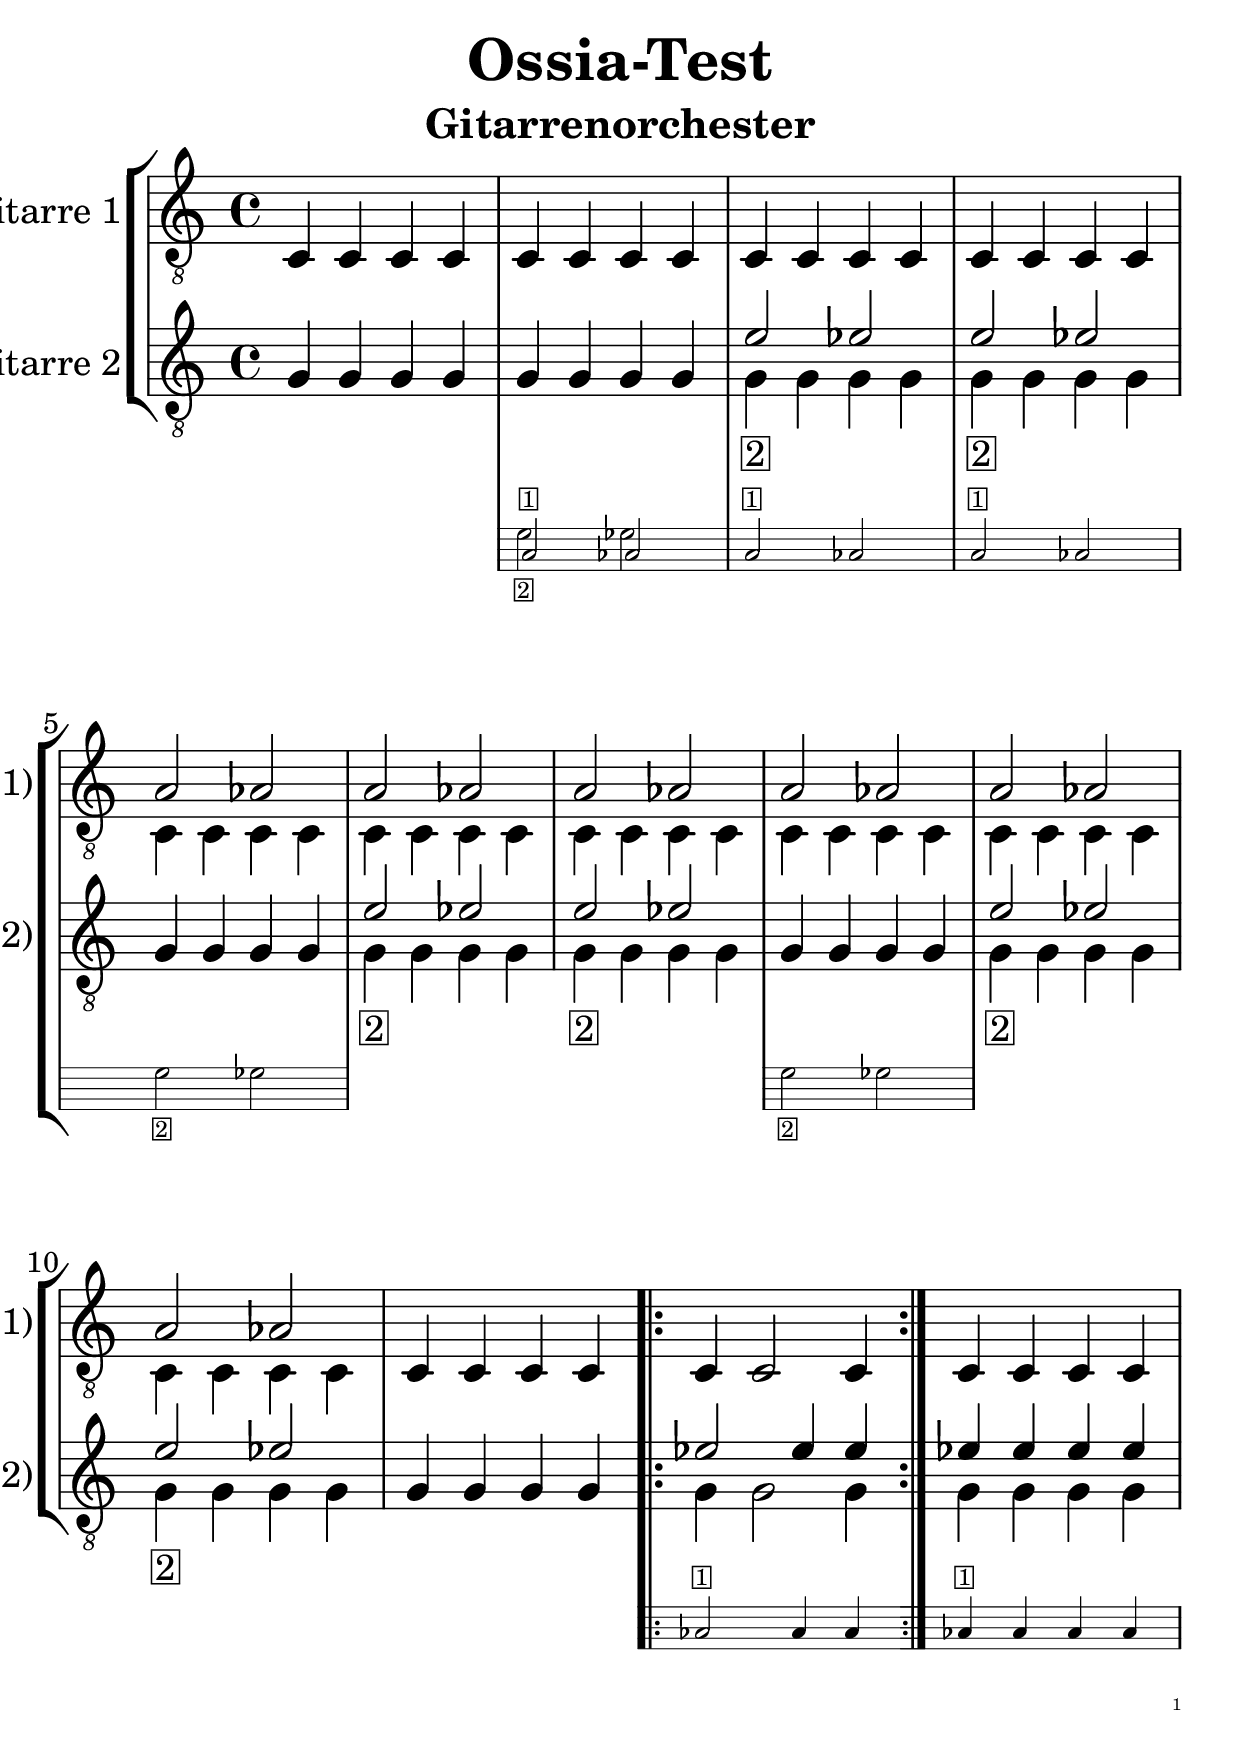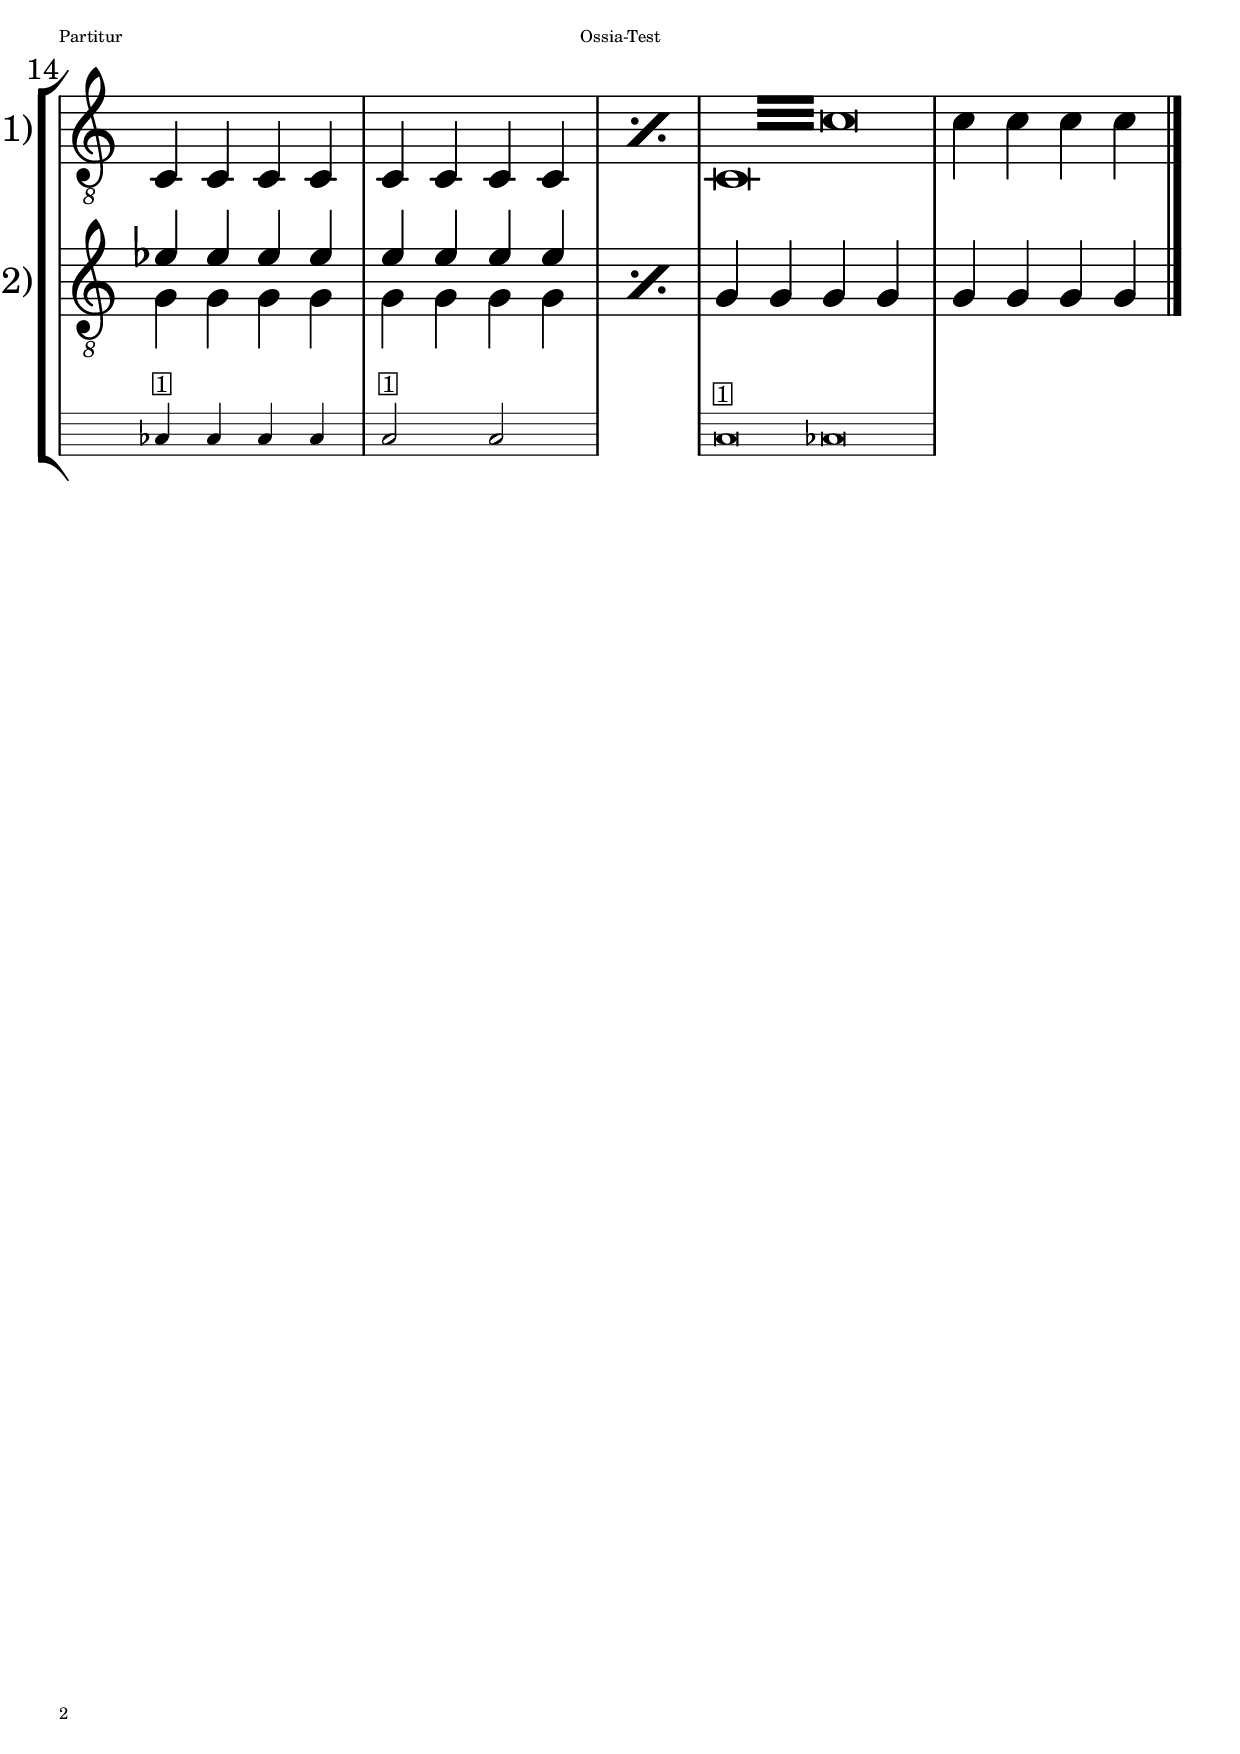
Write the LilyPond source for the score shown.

% © CC-BY-SA 4.0 Bjørn Bäuchle, see file LICENSE

%{
  Head definitions for GOMP lilypond files.
%}

\version "2.24.3"
\include "articulate.ly"

#(if (defined? 'HEAD_LY_ALREADY_INCLUDED)
  (ly:warning "head.ly has already been included, crossing fingers!")
)
#(define HEAD_LY_ALREADY_INCLUDED #t)

% make includes relative for this file (and set it to default at the end):
#(begin
  (define includes_are_relative (ly:get-option 'relative-includes))
  (ly:set-option 'relative-includes #t)
  (ly:debug (ly:command-line-code))
  (ly:debug (ly:command-line-options))
  (use-modules (guile-user))
  ; sets showAlle to true, except when disabled on command line.
  ; then, sets showPart, showEins etc to that value, except defined differently on command line.
  ; then, sets hasEins etc to false.
  ; Also reads gitver, lilyver and makeMidi from command line.

  (define gitver   (if (defined? 'gitver  ) gitver   ""))
  (define lilyver  (if (defined? 'lilyver ) lilyver  ""))
  (define makeMidi (if (defined? 'makeMidi) makeMidi #f))
  (define showAlle (if (defined? 'showAlle) showAlle #t))
  (define showPart (if (defined? 'showPart) showPart showAlle))
  (define showEins (if (defined? 'showEins) showEins showAlle)) (define hasEins #f)
  (define showZwei (if (defined? 'showZwei) showZwei showAlle)) (define hasZwei #f)
  (define showDrei (if (defined? 'showDrei) showDrei showAlle)) (define hasDrei #f)
  (define showVier (if (defined? 'showVier) showVier showAlle)) (define hasVier #f)
  (define showBass (if (defined? 'showBass) showBass showAlle)) (define hasBass #f)
  (define showRyth (if (defined? 'showRyth) showRyth showAlle)) (define hasRyth #f)
  (define showDrum (if (defined? 'showDrum) showDrum showAlle)) (define hasDrum #f)
  (define showOkta (if (defined? 'showOkta) showOkta showAlle)) (define hasOkta #f)
  (define showElec (if (defined? 'showElec) showElec showAlle)) (define hasElec #f)
  (define showQuer (if (defined? 'showQuer) showQuer showAlle)) (define hasQuer #f)
  (define showSaxo (if (defined? 'showSaxo) showSaxo showAlle)) (define hasSaxo #f)
  (define showSaxb (if (defined? 'showSaxb) showSaxb showAlle)) (define hasSaxb #f)
  (define showMast (if (defined? 'showMast) showMast showAlle)) (define hasMast #f)
  (if (defined? 'mypapersize) (set-default-paper-size mypapersize))

  (ly:debug (string-append "git version: " gitver))
  (ly:debug (string-append "lily version: " lilyver))
  (ly:debug (if makeMidi "makeMidi" "make no Midi"))
  (ly:debug (if showAlle "showAlle" "show no Alle"))
  (ly:debug (if showPart "showPart" "show no Part"))
  (ly:debug (if showEins "showEins" "show no Eins"))
  (ly:debug (if showZwei "showZwei" "show no Zwei"))
  (ly:debug (if showDrei "showDrei" "show no Drei"))
  (ly:debug (if showVier "showVier" "show no Vier"))
  (ly:debug (if showRyth "showRyth" "show no Ryth"))
  (ly:debug (if showBass "showBass" "show no Bass"))
  (ly:debug (if showDrum "showDrum" "show no Drum"))
  (ly:debug (if showOkta "showOkta" "show no Okta"))
  (ly:debug (if showElec "showElec" "show no Elec"))
  (ly:debug (if showQuer "showQuer" "show no Quer"))
  (ly:debug (if showSaxo "showSaxo" "show no Saxo"))
  (ly:debug (if showSaxb "showSaxb" "show no Saxb"))
  (ly:debug (if showMast "showMast" "show no Mast"))

  ; Wir definieren für alle Instrumente eine *S*timme. Diese Variablen werden in stimmen.ly in Scores gepackt.
  (define gitDiviS #{#})
  (define gitEinsS #{#})
  (define gitZweiS #{#})
  (define gitDreiS #{#})
  (define gitVierS #{#})
  (define gitBassS #{#})
  (define gitOktaS #{#})
  (define gitElecS #{#})
  (define gitRythS #{#})
  (define querFltS #{#})
  (define saxAltAS #{#})
  (define saxAltBS #{#})
  (define percussS #{#})
  (define masterRS #{#})
  (define masterLS #{#})

  (define layout_variable #{#})
  (ly:set-option 'relative-includes includes_are_relative)
)

%{
  Provides \namedSpan "text" ly:music which sets a sequence of music
  into some kind of spanners which have a given name.

  PROBLEM: Currently, this works with Staff.ottavation, but that means
  it is neither nestable nor does it go together with, well, ottavation.
%}

#(if (defined? 'SPANS_LY_ALREADY_INCLUDED)
 (ly:warning "spans.ly has already been included, crossing fingers!")
)
#(define SPANS_LY_ALREADY_INCLUDED #t)

namedSpan = #(define-music-function
  (parser location name musix)
  (string? ly:music?)
  #{
    \ottava #0
    \set Staff.ottavation = #name
    #musix
    \ottava #0
  #}
)

% © CC-BY-SA 4.0 Bjørn Bäuchle, see file LICENSE

%{
  Provides
    \divisi yield voiceIndex normal additional
    \unMarkedDivisi yield normal additional
    \diviMark voiceIndex music
%}

#(if (defined? 'DIVISI_LY_ALREADY_INCLUDED)
 (ly:warning "divisi.ly has already been included, crossing fingers!")
)
#(define DIVISI_LY_ALREADY_INCLUDED #t)

$(if (not (defined? 'SPANS_LY_ALREADY_INCLUDED))
  (ly:error "spans.ly must be included before divisi.ly")
)

% Starts a divisi section. If we don't need to $yield to another voice,
% the second voice is out into the diviGit Staff, and if there is more
% than one voice in total "(> alls 1)", there will be a diviMark with
% the given voiceIndex on it.
%TODO: This always writes the upper voice into diviGit; I'd like to
% configure that (but that makes the interface even longer)
% voiceIndex is used for \diviMark; if negative then no mark is shown.
% MIDI output will never end in diviGit.
divisi = #(define-music-function
  (yield voiceIndex normal additional)
  (boolean? number? ly:music? ly:music?)
  (if (or yield makeMidi)
    (namedSpan "divisi" ; we'll assume that this is always for a normal guitar, thus no middleCPos given.
      (make-simultaneous-music (list
        additional
        (make-music 'VoiceSeparator)
        normal
      ))
    )
    (make-simultaneous-music (list
      normal
      (make-music 'ContextSpeccedMusic
        'property-operations '()
        'context-id "diviGit"
        'context-type 'Staff
        'element (make-sequential-music (list
          (make-music 'StaffSpanEvent 'span-direction -1)
          (if (and (>= voiceIndex 0) (> alls 1))
            (diviMark voiceIndex additional)
            additional
          )
          (make-music 'StaffSpanEvent 'span-direction 1)
        ))
      )
    ))
  )
)

% like divisi, but never write a diviMark.
unMarkedDivisi = #(define-music-function
  (yield normal additional)
  (boolean? ly:music? ly:music?)
  (divisi yield -1 normal additional)
)

#(define (first-mark textscriptevent music)
  (let ((musicType (ly:music-property music 'name))
        (elementList (ly:music-property music 'elements))
        (elementItem (ly:music-property music 'element))
       )
    ; we set the appropriate property of music and then output music at the
    ; end.
    (ly:debug "<first-mark ~a>" musicType)
    ; chords: add TextScriptEvent into 'elements
    (if (eq? musicType 'EventChord)
      (ly:music-set-property! music 'elements
        (cons textscriptevent elementList)
      )
    ; anything that has an 'element. This must be checked before 'elements,
    ; because \repeat has its body as 'element, but its alternatives as
    ; 'elements. We don't want to mark the latter ones.
    (if (not (null? elementItem))
      ; e.g. RelativeOctaveMusic, Repeats
      (ly:music-set-property! music 'element
        (first-mark textscriptevent elementItem)
      )
    ; anything that's not EventChord, doesn't have 'element, but has 'elements.
    ; this is e.g. SequentialMusic.
    (if (not (null? elementList))
      (ly:music-set-property! music 'elements
        (cons
          (first-mark textscriptevent (car elementList))
          (cdr elementList)
        )
      )
    ; all others: this will be NoteEvent, RestEvent, MultiMeasureRestMusic.
    ; simply add the TextScriptEvent
    (ly:music-set-property! music 'articulations
      ; this will be NoteEvent, RestEvent, MultiMeasureRestMusic etc.
      (cons textscriptevent (ly:music-property music 'articulations))
    )))) ; end ifs
    music
  )
)

% adds a mark to the first note or chord in the given music object.
% (prepares the text mark and calls first-mark with it)
#(define (firstMark markDir markText music)
  (first-mark
    (make-music
      'TextScriptEvent
      'direction markDir
      'text markText)
    music
  )
)

% Adds a voice mark to the first note-like item in the given music.
% we accept voiceIndex 0 through 5, with all else giving a filled
% triangle.
diviMark = #(define-music-function
  (voiceIndex note)
  (number? ly:music?)
  (begin
    (if (eq? voiceIndex 0) (firstMark +1 (markup #:triangle #f) note)
    (if (eq? voiceIndex 1) (firstMark +1 (markup #:box    "1") note)
    (if (eq? voiceIndex 2) (firstMark -1 (markup #:box    "2") note)
    (if (eq? voiceIndex 3) (firstMark +1 (markup #:circle "3") note)
    (if (eq? voiceIndex 4) (firstMark -1 (markup #:circle "4") note)
    (if (eq? voiceIndex 5) (firstMark -1 (markup #:scale '(1 . -1) #:triangle #f) note)
                           (firstMark -1 (markup #:triangle #t) note)
    ))))))
  )
)


% © CC-BY-SA 4.0 Bjørn Bäuchle, see file LICENSE

%{
  Provides
    \solo N? music
%}

#(if (defined? 'SOLO_LY_ALREADY_INCLUDED)
 (ly:warning "solo.ly has already been included, crossing fingers!")
)
#(define SOLO_LY_ALREADY_INCLUDED #t)

$(if (not (defined? 'SPANS_LY_ALREADY_INCLUDED))
  (ly:error "spans.ly must be included before solo.ly")
)

solo = #(define-music-function
  (middleCPos musix)
  ((number? 1) ly:music?)
  (namedSpan "Solo" middleCPos musix)
)

% © CC-BY-SA 4.0 Bjørn Bäuchle, see file LICENSE

%{
  Provides
    \bassAchtva (as markup)
    \bassAchtvaExplain (also markup)
    \bassTacet music
%}

#(if (defined? 'BASS_IN_GUITAR_LY_ALREADY_INCLUDED)
 (ly:warning "bass_in_guitar.ly has already been included, crossing fingers!")
)
#(define BASS_IN_GUITAR_LY_ALREADY_INCLUDED #t)

$(if (not (defined? 'SPANS_LY_ALREADY_INCLUDED))
  (ly:error "spans.ly must be included before bass_in_guitar.ly")
)

bassAchtva = \markup { \musicglyph #"pedal.*" }
#(define-markup-command
  (bassAchtvaExplain layout props maybe)
  (boolean?)
  (if maybe
  (interpret-markup layout props #{
    \markup { \musicglyph #"pedal.*": Bassgitarre 1 Oktave höher }
  #})
  (interpret-markup layout props #{ "" #})
  )
)

bassTacet = #(define-music-function
  (parser location musix)
  (ly:music?)
  #{ \namedSpan "Bass tacet" #musix #}
)


\include "percussion_helpers.ly"
% © CC-BY-SA 4.0 Bjørn Bäuchle, see file LICENSE

%{
  Provides
    \straight N? music
%}

#(if (defined? 'STRAIGHT_LY_ALREADY_INCLUDED)
 (ly:warning "straight.ly has already been included, crossing fingers!")
)
#(define STRAIGHT_LY_ALREADY_INCLUDED #t)

$(if (not (defined? 'SPANS_LY_ALREADY_INCLUDED))
  (ly:error "spans.ly must be included before straight.ly")
)

straight = #(define-music-function
  (middleCPos musix)
  ((number? 1) ly:music?)
  (namedSpan "Straight" middleCPos musix)
)


hasEins = ##t
hasZwei = ##t
% © CC-BY-SA 4.0 Bjørn Bäuchle, see file LICENSE

#(begin
  (define (count-if lst)
    (if (null? lst) 0 (+ (if (car lst) 1 0) (count-if (cdr lst))))
  )
  (define gits (count-if (list hasEins hasZwei hasDrei hasVier hasRyth)))
  (define oths (count-if (list hasBass hasDrum hasOkta hasElec hasQuer hasSaxo hasSaxb hasMast)))
  (define alls (count-if (list
    (and showEins hasEins)
    (and showZwei hasZwei)
    (and showDrei hasDrei)
    (and showVier hasVier)
    (and showBass hasBass)
    (and showRyth hasRyth)
    (and showDrum hasDrum)
    (and showOkta hasOkta)
    (and showElec hasElec)
    (and showQuer hasQuer)
    (and showSaxo hasSaxo)
    (and showSaxb hasSaxb)
    (and showMast hasMast)
  )))
  (define showEins (if hasEins showEins #f))
  (define showZwei (if hasZwei showZwei #f))
  (define showDrei (if hasDrei showDrei #f))
  (define showVier (if hasVier showVier #f))
  (define showBass (if hasBass showBass #f))
  (define showRyth (if hasRyth showRyth #f))
  (define showDrum (if hasDrum showDrum #f))
  (define showOkta (if hasOkta showOkta #f))
  (define showElec (if hasElec showElec #f))
  (define showQuer (if hasQuer showQuer #f))
  (define showSaxo (if hasSaxo showSaxo #f))
  (define showSaxb (if hasSaxb showSaxb #f))
  (define showMast (if hasMast showMast #f))

  (ly:debug (string-append "Alls: " (number->string alls)))
  (ly:debug (string-append "Gits: " (number->string gits)))
  (ly:debug (string-append "Oths: " (number->string oths)))
  (ly:debug (string-append (if hasEins "hasEins;     " "has no Eins; ") (if showEins "showEins" "show no Eins")))
  (ly:debug (string-append (if hasZwei "hasZwei;     " "has no Zwei; ") (if showZwei "showZwei" "show no Zwei")))
  (ly:debug (string-append (if hasDrei "hasDrei;     " "has no Drei; ") (if showDrei "showDrei" "show no Drei")))
  (ly:debug (string-append (if hasVier "hasVier;     " "has no Vier; ") (if showVier "showVier" "show no Vier")))
  (ly:debug (string-append (if hasBass "hasBass;     " "has no Bass; ") (if showBass "showBass" "show no Bass")))
  (ly:debug (string-append (if hasRyth "hasRyth;     " "has no Ryth; ") (if showRyth "showRyth" "show no Ryth")))
  (ly:debug (string-append (if hasDrum "hasDrum;     " "has no Drum; ") (if showDrum "showDrum" "show no Drum")))
  (ly:debug (string-append (if hasOkta "hasOkta;     " "has no Okta; ") (if showOkta "showOkta" "show no Okta")))
  (ly:debug (string-append (if hasElec "hasElec;     " "has no Elec; ") (if showElec "showElec" "show no Elec")))
  (ly:debug (string-append (if hasQuer "hasQuer;     " "has no Quer; ") (if showQuer "showQuer" "show no Quer")))
  (ly:debug (string-append (if hasSaxo "hasSaxo;     " "has no Saxo; ") (if showSaxo "showSaxo" "show no Saxo")))
  (ly:debug (string-append (if hasSaxb "hasSaxb;     " "has no Saxb; ") (if showSaxb "showSaxb" "show no Saxb")))
  (ly:debug (string-append (if hasMast "hasMast;     " "has no Mast; ") (if showMast "showMast" "show no Mast")))

  (define (append-if old doit suffix) (if doit (string-append old suffix) old))
  (define instruments "Gitarrenorchester")
  ; if mehr, then whatever comes next is at least the second word and needs a comma before it.
  (define mehr #f)
  (define instruments (append-if instruments (> oths 0) " mit ")) ; no comma at beginning...
  (define instruments (append-if instruments hasBass    "Bass"))
  (define mehr (or hasBass mehr))
  (define instruments (append-if instruments (and hasDrum mehr) ", "))
  (define instruments (append-if instruments hasDrum "Percussion"))
  (define mehr (or hasDrum mehr))
  (define instruments (append-if instruments (and hasOkta mehr) ", "))
  (define instruments (append-if instruments hasOkta "Oktavgitarren"))
  (define mehr (or hasOkta mehr))
  (define instruments (append-if instruments (and hasElec mehr) ", "))
  (define instruments (append-if instruments hasElec "E-Gitarre"))
  (define mehr (or hasElec mehr))
  (define instruments (append-if instruments (and hasQuer mehr) ", "))
  (define instruments (append-if instruments hasQuer "Querflöte"))
  (define mehr (or hasQuer mehr))
  (define someSax (or hasSaxo hasSaxb))
  (define instruments (append-if instruments (and someSax mehr) ", "))
  (define instruments (append-if instruments someSax "Saxophon"))
  (define instruments (append-if instruments (and hasSaxo hasSaxb) "e")) ; plural for multiple Sax
  (define mehr (or someSax mehr))
  (define instruments (append-if instruments (and hasMast mehr) ", "))
  (define instruments (append-if instruments      hasMast       "Klavier"))
  (define instruments (append-if instruments (> (+ oths gits) alls) " (Auszug)"))
  (ly:message (string-append "Instruments: " instruments))

  (define is-part (and showPart (= (+ oths gits) alls)))
  (define auszug (if is-part "Partitur" ""))
  (define auszug (append-if auszug (and (not is-part) showEins) "Git. 1 "))
  (define auszug (append-if auszug (and (not is-part) showZwei) "Git. 2 "))
  (define auszug (append-if auszug (and (not is-part) showDrei) "Git. 3 "))
  (define auszug (append-if auszug (and (not is-part) showVier) "Git. 4 "))
  (define auszug (append-if auszug (and (not is-part) showBass) "Bass "))
  (define auszug (append-if auszug (and (not is-part) showRyth) "Rythm "))
  (define auszug (append-if auszug (and (not is-part) showDrum) "Percussion "))
  (define auszug (append-if auszug (and (not is-part) showOkta) "Oktavgitarre "))
  (define auszug (append-if auszug (and (not is-part) showElec) "E-Gitarre "))
  (define auszug (append-if auszug (and (not is-part) showQuer) "Querflöte "))
  (define auszug (append-if auszug (and (not is-part) showSaxo) "Saxophon "))
  (define auszug (append-if auszug (and (not is-part) showSaxb) "Saxophon Ⅱ "))
  (define auszug (append-if auszug (and (not is-part) showMast) "Klavier "))

  (define suffix "")
  (define suffix (append-if suffix makeMidi "_midi"))
  (define suffix (append-if suffix (and showPart (< (+ oths gits) alls)) "_p"))
  (define suffix (append-if suffix (and (not showAlle) showEins) "_1"))
  (define suffix (append-if suffix (and (not showAlle) showZwei) "_2"))
  (define suffix (append-if suffix (and (not showAlle) showDrei) "_3"))
  (define suffix (append-if suffix (and (not showAlle) showVier) "_4"))
  (define suffix (append-if suffix (and (not showAlle) showBass) "_b"))
  (define suffix (append-if suffix (and (not showAlle) showRyth) "_r"))
  (define suffix (append-if suffix (and (not showAlle) showDrum) "_d"))
  (define suffix (append-if suffix (and (not showAlle) showOkta) "_o"))
  (define suffix (append-if suffix (and (not showAlle) showElec) "_e"))
  (define suffix (append-if suffix (and (not showAlle) showQuer) "_q"))
  (define suffix (append-if suffix (and (not showAlle) showSaxo) "_s"))
  (define suffix (append-if suffix (and (not showAlle) showSaxb) "_sb"))
  (define suffix (append-if suffix (and (not showAlle) showMast) "_master"))
  (define suffix (if (> (string-length suffix) 0) (substring suffix 1) suffix))
)

#(set-global-staff-size 32)

melodie = { c4 c c c }
global = {}
gitEinsS = \relative c {
  \melodie
  \divisi ##f       #1 { c4 c c c } \relative c' { a2 as }
  \divisi ##f       #1 { c4 c c c } \relative c' { a2 as }
  \divisi ##f       #1 { c4 c c c } \relative c' { a2 as }
  \divisi ##t       #1 { c4 c c c } \relative c' { a2 as }
  \divisi ##t       #1 { c4 c c c } \relative c' { a2 as }
  \divisi ##t       #1 { c4 c c c } \relative c' { a2 as }
  \divisi #showZwei #1 { c4 c c c } \relative c' { a2 as }
  \divisi #showZwei #1 { c4 c c c } \relative c' { a2 as }
  \divisi #showZwei #1 { c4 c c c } \relative c' { a2 as }
  \melodie
  \repeat volta 2 { \divisi ##f #1 { c4 c2 c4 } \relative c' { as2 as4 as } }
  \repeat unfold 2 { \divisi ##f #1 { c4 c c c } \relative c' { as4 as as as } }
  \repeat percent 2 { \divisi ##f #1 { c4 c c c } \relative c' { a2 a } }
  \repeat tremolo 16 { \divisi ##f #1 { c32 c' } \relative c' { a32 as } }
  \melodie
  \bar "|."
}
melodieZ = { g4 g g g }
gitZweiS = \relative c' {
  \melodieZ
  \unMarkedDivisi ##f       { g4 g g g } \diviMark #2 \relative c' { e2 es }
  \unMarkedDivisi ##t       { g4 g g g } \diviMark #2 \relative c' { e2 es }
  \unMarkedDivisi #showEins { g4 g g g } \diviMark #2 \relative c' { e2 es }
  \unMarkedDivisi ##f       { g4 g g g } \diviMark #2 \relative c' { e2 es }
  \unMarkedDivisi ##t       { g4 g g g } \diviMark #2 \relative c' { e2 es }
  \unMarkedDivisi #showEins { g4 g g g } \diviMark #2 \relative c' { e2 es }
  \unMarkedDivisi ##f       { g4 g g g } \diviMark #2 \relative c' { e2 es }
  \unMarkedDivisi ##t       { g4 g g g } \diviMark #2 \relative c' { e2 es }
  \unMarkedDivisi #showEins { g4 g g g } \diviMark #2 \relative c' { e2 es }
  \melodieZ
  \repeat volta 2 { \divisi #showEins #1 { g4 g2 g4 } \relative c' { es2 es4 es } }
  \repeat unfold 2 { \divisi #showEins #1 { g4 g g g } \relative c' { es4 es es es } }
  \repeat percent 2 { \divisi #showEins #1 { g4 g g g } \relative c' { e4 e e e } }
  \melodieZ
  \melodieZ
  \bar "|."
}
gitDiviS = { s1*18 }

% © CC-BY-SA 4.0 Bjørn Bäuchle, see file LICENSE

%{
   Diese Datei macht aus ausgewählten Stimmen-Variablen (...S)
   Musiksystem-Variablen (...M)
%}

% © CC-BY-SA 4.0 Bjørn Bäuchle, see file LICENSE

%{
    baseNoteChord copies music and changes all chords (in the copy) to
    only the first note.
%}

\version "2.24.3"

#(if (defined? 'CHORDS_LY_ALREADY_INCLUDED)
  (ly:warning "chords.ly has already been included, crossing fingers!")
)
#(define CHORDS_LY_ALREADY_INCLUDED #t)

#(define (getFirstNoteFromChord chord-elements)
  (if (null? chord-elements)
    ; if the argument is empty, return an empty list.
    (list)
    ; if the argument is not empty:
    (if (eq? (ly:music-property (car chord-elements) 'name) 'NoteEvent)
      ; if the first item is a NoteEvent, return that
      (car chord-elements)
      ; if the first item is something else, recurse from the next element.
      (getFirstNoteFromChord (cdr chord-elements))
    ) ; end if is-NoteEvent
  ) ; end if is-null
) % getFirstNoteFromChord

#(define (getArticulationsFromChord chord-elements)
  (if (null? chord-elements)
    ; argument is empty? return empty list.
    (list)
    (if (eq? (ly:music-property (car chord-elements) 'name) 'NoteEvent)
      ; if NoteEvent: try next chord-elements element.
      (getArticulationsFromChord (cdr chord-elements))
      ; else (not NoteEvent): prepend this to the articulations from the rest
      ; of the list.
      (cond (car chord-elements) (getArticulationsFromChord (cdr chord-elements)))
    ) ; end if is-NoteEvent
  ) ; end if is-null
) % getArticulationsFromChord

#(define (stripChord chord)
  (let ((firstnote (getFirstNoteFromChord (ly:music-property chord 'elements))))
    (let ((articulation (getArticulationsFromChord (ly:music-property chord 'elements))))
      (if (not (null? articulation))
        ; if there is some articulation in the chord, set firstnote's articulations
        ; to that.
        (ly:music-set-property! firstnote 'articulations articulation)
      ) ; endif articulation is present
    ) ; let articulation
    ; firstnote has been extracted, its articulations set - now return that.
    firstnote
  ) ; let firstnote
) % stripChord

#(define (bnc music)
  (let ((musicType (ly:music-property music 'name)))
    (ly:debug "<bnc ~a>" musicType)
    (if (eq? musicType 'EventChord)
      ; chords are what really interest us, they need to be stripped.
      (stripChord music)
    (begin ; else: not EventChord - strip any chords nested underneath, but
           ; else, copy.
      (if (not (null? (ly:music-property music 'elements)))
        ; if there are elements, transform them all:
        (ly:music-set-property! music 'elements
          (map (lambda (x) (bnc x)) (ly:music-property music 'elements))
        )
        (ly:debug "Input ~a has no 'elements!" musicType)
      )
      (if (not (null? (ly:music-property music 'element)))
        ; if there is element, transform it:
        (ly:music-set-property! music 'element
          (bnc (ly:music-property music 'element))
        )
        (ly:debug "Input ~a has no 'element!" musicType)
      )
      ; in the end, output the possibly-changed sequence.
      music
      ) ; end else clause
    ) ; end if
  ) ; let musicType
) % bnc

baseNoteChord = #(define-music-function
  (parser location chordseq)
  (ly:music?)
  ; call bnc with a copy of chordseq, so that chordseq isn't changed.
  (bnc (ly:music-deep-copy chordseq))
) % baseNoteChord



#(define equivalent_length
  (if hasEins
    (ly:music-length gitEinsS)
  (if hasZwei
    (ly:music-length gitZweiS)
  (if hasDrei
    (ly:music-length gitDreiS)
  (if hasVier
    (ly:music-length gitVierS)
  (if hasMast
    (ly:music-length gitMastS)
    ; if we have neither of the above: what the f? But we'll probably not need
    ; gitDiviS then, either.
    (ly:music-length (make-sequential-music '()))
  )))))
)

#(define gitDiviS (make-music 'SkipEvent 'duration (make-duration-of-length equivalent_length)))

masterR = {
  \global
  \clef "G"
  \global
  \masterRS
}

masterL = {
  \global
  \clef "F"
  \global
  \masterLS
}

masterM = \new PianoStaff <<
  \set PianoStaff.instrumentName = "Master"
  \set PianoStaff.shortInstrumentName = "M"
  \new Staff = "masterRH" \masterR
  \new Staff = "masterLH" \masterL
>>

gitDiviM = { \new Staff = "diviGit" \with {
     \remove "Time_signature_engraver"
     \RemoveEmptyStaves
     \override VerticalAxisGroup.remove-first = ##t
     \hide Clef
     \clef "G_8"
     fontSize = #-4
     midiInstrument = #"acoustic guitar (nylon)"
     \override StaffSymbol.staff-space = #(magstep -4)
     \override StaffSymbol.thickness = #(magstep -4)
     \global
  } { \stopStaff \gitDiviS }
}

gitPercM = {
  \new DrumStaff = "percGit"  <<
    \global
    \new DrumVoice {
      \stopStaff
      \gitDiviS
    }
  >>
}

gitEinsM = \new Staff <<
  \new Voice {
    \set Staff.instrumentName = "Gitarre 1"
    \set Staff.shortInstrumentName = "(1)"
    \clef "G_8"
    \set Staff.midiInstrument = #"acoustic guitar (nylon)"
    \global
    \gitEinsS
  }
>>

gitZweiM = \new Staff <<
  \new Voice {
    \set Staff.instrumentName = "Gitarre 2"
    \set Staff.shortInstrumentName = "(2)"
    \clef "G_8"
    \set Staff.midiInstrument = #"acoustic guitar (nylon)"
    \global
    \gitZweiS
  }
>>

gitDreiM = \new Staff <<
  \new Voice {
    \set Staff.instrumentName = "Gitarre 3"
    \set Staff.shortInstrumentName = "(3)"
    \clef "G_8"
    \set Staff.midiInstrument = #"acoustic guitar (nylon)"
    \global
    \gitDreiS
  }
>>

gitVierM = \new Staff <<
  \new Voice {
    \set Staff.instrumentName = "Gitarre 4"
    \set Staff.shortInstrumentName = "(4)"
    \clef "G_8"
    \set Staff.midiInstrument = #"acoustic guitar (nylon)"
    \global
    \gitVierS
  }
>>

gitBassM = \new Staff <<
  \new Voice {
    \set Staff.instrumentName = "Bass"
    \set Staff.shortInstrumentName = "(B)"
    \clef "G_15"
    \set Staff.midiInstrument = #"acoustic guitar (nylon)"
    \global
    \gitBassS
  }
>>

chordNames = \new ChordNames {
  % the next two lines are basically \semiGermanChords, just the bass
  % note obeys the same rules as the chord name proper and is uppercase.
  \set chordRootNamer = #(chord-name->german-markup #f)
  \set chordNoteNamer = #(chord-name->german-markup #f)
  \set noChordSymbol = ##f
  \set chordChanges = ##t
  \set chordNameLowercaseMinor = ##t
  \set Staff.midiInstrument = #"acoustic guitar (nylon)"
  \global
  \gitRythS
}

chordRythm = \new Staff \with {
  \override StaffSymbol.line-count = #1
} <<
  \new Voice \with {
    \consists "Pitch_squash_engraver"
  } {
    \set Staff.instrumentName = "Rhythm"
    \set Staff.shortInstrumentName = "(R)"
    \clef percussion
    \global
    \improvisationOn
    \baseNoteChord \gitRythS
    \improvisationOff
  }
>>

gitRythM = <<
  \chordNames
  \chordRythm
>>

saxAltAM = \new Staff <<
  \new Voice {
    \set Staff.instrumentName = "Saxophon"
    \set Staff.shortInstrumentName = "(S)"
    \clef "G"
    \set Staff.midiInstrument = #"alto sax"
    \transposition es
    \transpose es c { \global }
    \saxAltAS
  }
>>

saxAltBM = \new Staff <<
  \new Voice {
    \set Staff.instrumentName = "Saxophon Ⅱ"
    \set Staff.shortInstrumentName = "(SⅡ)"
    \clef "G"
    \set Staff.midiInstrument = #"alto sax"
    \transposition es
    \transpose es c { \global }
    \saxAltBS
  }
>>

gitElecM = \new Staff <<
  \new Voice {
    \set Staff.instrumentName = "E-Gitarre"
    \set Staff.shortInstrumentName = "(E)"
    \clef "G_8"
    \set Staff.midiInstrument = #"overdriven guitar"
    \global
    \gitElecS
  }
>>

querFltM = \new Staff <<
  \new Voice {
    \set Staff.instrumentName = "Querflöte"
    \set Staff.shortInstrumentName = "(Q)"
    \clef "G"
    \set Staff.midiInstrument = #"flute"
    \global
    \querFltS
  }
>>

gitOktaM = \new Staff <<
  \new Voice {
    \set Staff.instrumentName = "Oktavgitarre"
    \set Staff.shortInstrumentName = "(O)"
    \clef "G"
    \set Staff.midiInstrument = #"acoustic guitar (nylon)"
    \global
    \gitOktaS
  }
>>

percussM = {
  \new DrumStaff \with {
    \override StaffSymbol.line-count = \percLines
    countPercentRepeats = ##t
    drumStyleTable = #(alist->hash-table percTable)
  }
  <<
    \global
    \set DrumStaff.instrumentName = "Drums"
    \set DrumStaff.shortInstrumentName = "(D)"
    \new DrumVoice \percussS
  >>
}

#(begin
  (ly:progress "\nVersion: ~a ~a\n" gitver lilyver)
  (ly:progress "Instruments: ~a\n" instruments)
  (ly:progress "Excerpt: ~a\n" auszug)
  (ly:progress "Suffix: ~a\n" suffix)
  (ly:progress "MIDI: ~a\n" (if makeMidi "ja" "nein"))
)


\book {
  \header {
    title       = "Ossia-Test"
    instrument  = \instruments
  }
  \include "lilyparts/paper.ly"
  % © CC-BY-SA 4.0 Bjørn Bäuchle, see file LICENSE

%{
    Setzt den Inhalt der Variablen \music in je einen Score für Noten- und
    einen für MIDI-Eport.

    Diese Datei wird direkt in den \book {}-Block eingebunden.
%}

\bookOutputSuffix \suffix
% Noten:
\score {
  \unfoldRepeats \articulate <<
  \new GrandStaff <<
    \new StaffGroup <<
      #(if hasMast #{ \masterM #})
      #(if hasEins #{ \gitEinsM #})
      #(if hasZwei #{ \gitZweiM #})
      #(if hasDrei #{ \gitDreiM #})
      #(if hasVier #{ \gitVierM #})
      #(if hasBass #{ \gitBassM #})
      #(if hasRyth #{ \chordNames #})
      #(if hasDrum #{ \percussM #})
      #(if hasQuer #{ \querFltM #})
      #(if hasSaxo #{ \saxAltAM #})
      #(if hasSaxb #{ \saxAltBM #})
      #(if hasElec #{ \gitElecM #})
      #(if hasQuer #{ \gitOktaM #})
      \gitDiviM
      \gitPercM
    >>
  >>
  >>
  \midi {}
}

\score {
  <<
    #(if (and (= alls 1) showRyth) #{
      \set Score.rehearsalMarkFormatter = #format-mark-box-alphabet
    #})
    #(if showMast masterM)
    \new StaffGroup <<
      #(if showQuer querFltM)
      #(if showSaxo saxAltAM)
      #(if showSaxb saxAltBM)
      #(if showElec gitElecM)
      #(if showOkta gitOktaM)
    >>
    \new StaffGroup <<
      #(if showEins gitEinsM)
      #(if showZwei gitZweiM)
      #(if showDrei gitDreiM)
      #(if showVier gitVierM)
      \gitDiviM
      #(if showBass gitBassM)
      #(if showRyth gitRythM)
    >>
    \new StaffGroup <<
      #(if showDrum percussM)
    >>
  >>
  \layout {
    \layout_variable
  }
}

}
